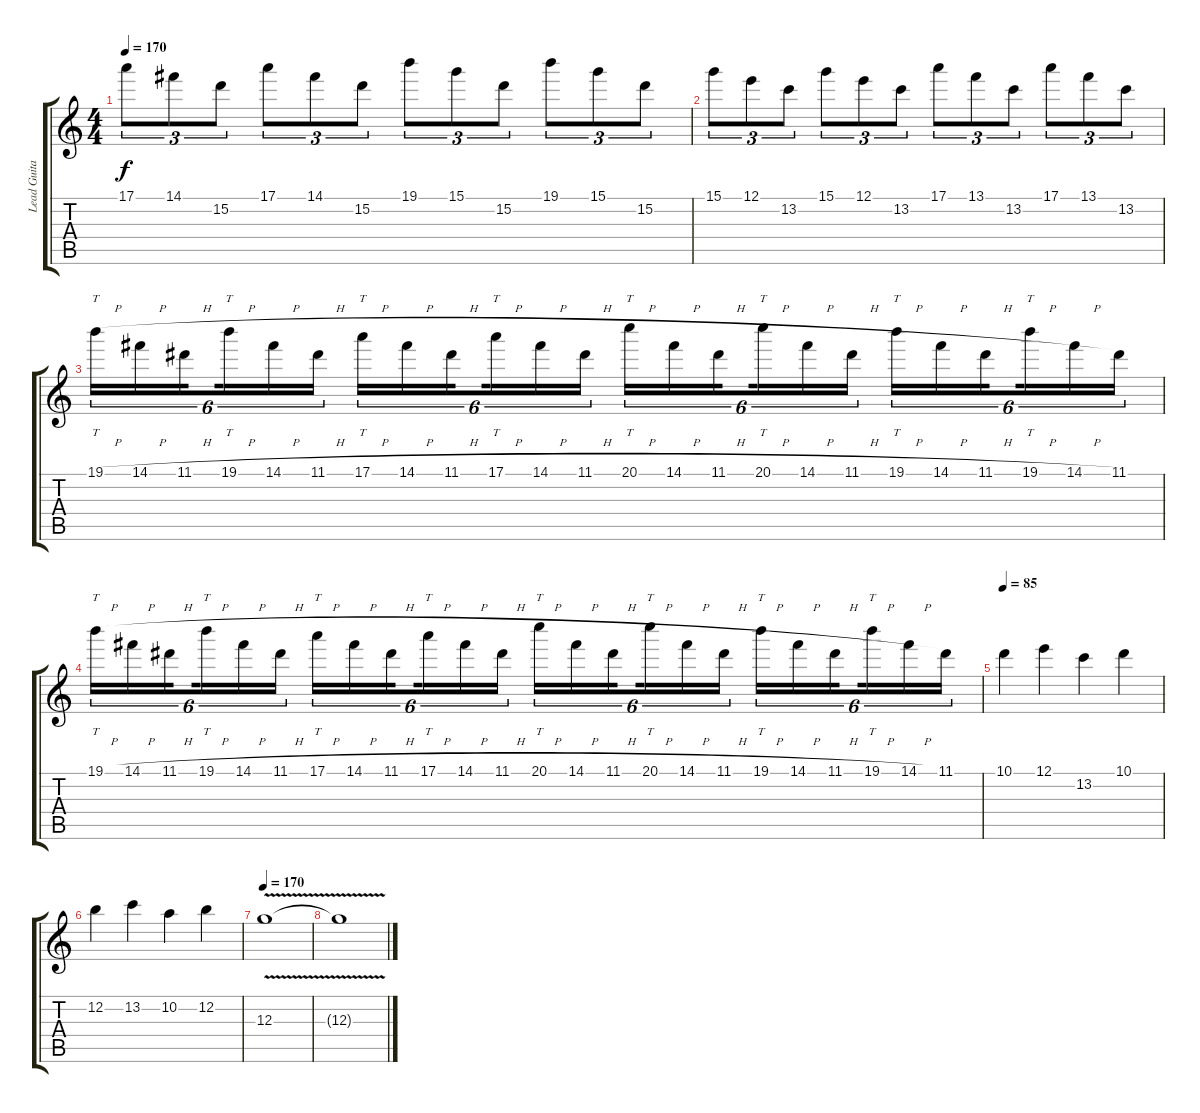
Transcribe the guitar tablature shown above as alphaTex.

\track ("Lead Guitar" "Lead Guita") {instrument overdrivenguitar}
\staff {score tabs}
\tuning (E4 B3 G3 D3 A2 E2) {hide}
\ts (4 4)
\tempo 170
\clef g2
\ks c
17.1.8{tu (3 2) dy f} 14.1.8{tu (3 2)} 15.2.8{tu (3 2)} 17.1.8{tu (3 2)} 14.1.8{tu (3 2)} 15.2.8{tu (3 2)} 19.1.8{tu (3 2)} 15.1.8{tu (3 2)} 15.2.8{tu (3 2)} 19.1.8{tu (3 2)} 15.1.8{tu (3 2)} 15.2.8{tu (3 2)} |
15.1.8{tu (3 2)} 12.1.8{tu (3 2)} 13.2.8{tu (3 2)} 15.1.8{tu (3 2)} 12.1.8{tu (3 2)} 13.2.8{tu (3 2)} 17.1.8{tu (3 2)} 13.1.8{tu (3 2)} 13.2.8{tu (3 2)} 17.1.8{tu (3 2)} 13.1.8{tu (3 2)} 13.2.8{tu (3 2)} |
19.1{h}.16{tt tu (6 4)} 14.1{h}.16{tu (6 4)} 11.1{h}.16{tu (6 4) beam splitsecondary} 19.1{h}.16{tt tu (6 4)} 14.1{h}.16{tu (6 4)} 11.1{h}.16{tu (6 4)} 17.1{h}.16{tt tu (6 4)} 14.1{h}.16{tu (6 4)} 11.1{h}.16{tu (6 4) beam splitsecondary} 17.1{h}.16{tt tu (6 4)} 14.1{h}.16{tu (6 4)} 11.1{h}.16{tu (6 4)} 20.1{h}.16{tt tu (6 4)} 14.1{h}.16{tu (6 4)} 11.1{h}.16{tu (6 4) beam splitsecondary} 20.1{h}.16{tt tu (6 4)} 14.1{h}.16{tu (6 4)} 11.1{h}.16{tu (6 4)} 19.1{h}.16{tt tu (6 4)} 14.1{h}.16{tu (6 4)} 11.1{h}.16{tu (6 4) beam splitsecondary} 19.1{h}.16{tt tu (6 4)} 14.1{h}.16{tu (6 4)} 11.1.16{tu (6 4)} |
19.1{h}.16{tt tu (6 4)} 14.1{h}.16{tu (6 4)} 11.1{h}.16{tu (6 4) beam splitsecondary} 19.1{h}.16{tt tu (6 4)} 14.1{h}.16{tu (6 4)} 11.1{h}.16{tu (6 4)} 17.1{h}.16{tt tu (6 4)} 14.1{h}.16{tu (6 4)} 11.1{h}.16{tu (6 4) beam splitsecondary} 17.1{h}.16{tt tu (6 4)} 14.1{h}.16{tu (6 4)} 11.1{h}.16{tu (6 4)} 20.1{h}.16{tt tu (6 4)} 14.1{h}.16{tu (6 4)} 11.1{h}.16{tu (6 4) beam splitsecondary} 20.1{h}.16{tt tu (6 4)} 14.1{h}.16{tu (6 4)} 11.1{h}.16{tu (6 4)} 19.1{h}.16{tt tu (6 4)} 14.1{h}.16{tu (6 4)} 11.1{h}.16{tu (6 4) beam splitsecondary} 19.1{h}.16{tt tu (6 4)} 14.1{h}.16{tu (6 4)} 11.1.16{tu (6 4)} |
\tempo 85
10.1.4 12.1.4 13.2.4 10.1.4 |
12.2.4 13.2.4 10.2.4 12.2.4 |
\tempo 170
12.3{v}.1 |
12.3{t}.1
